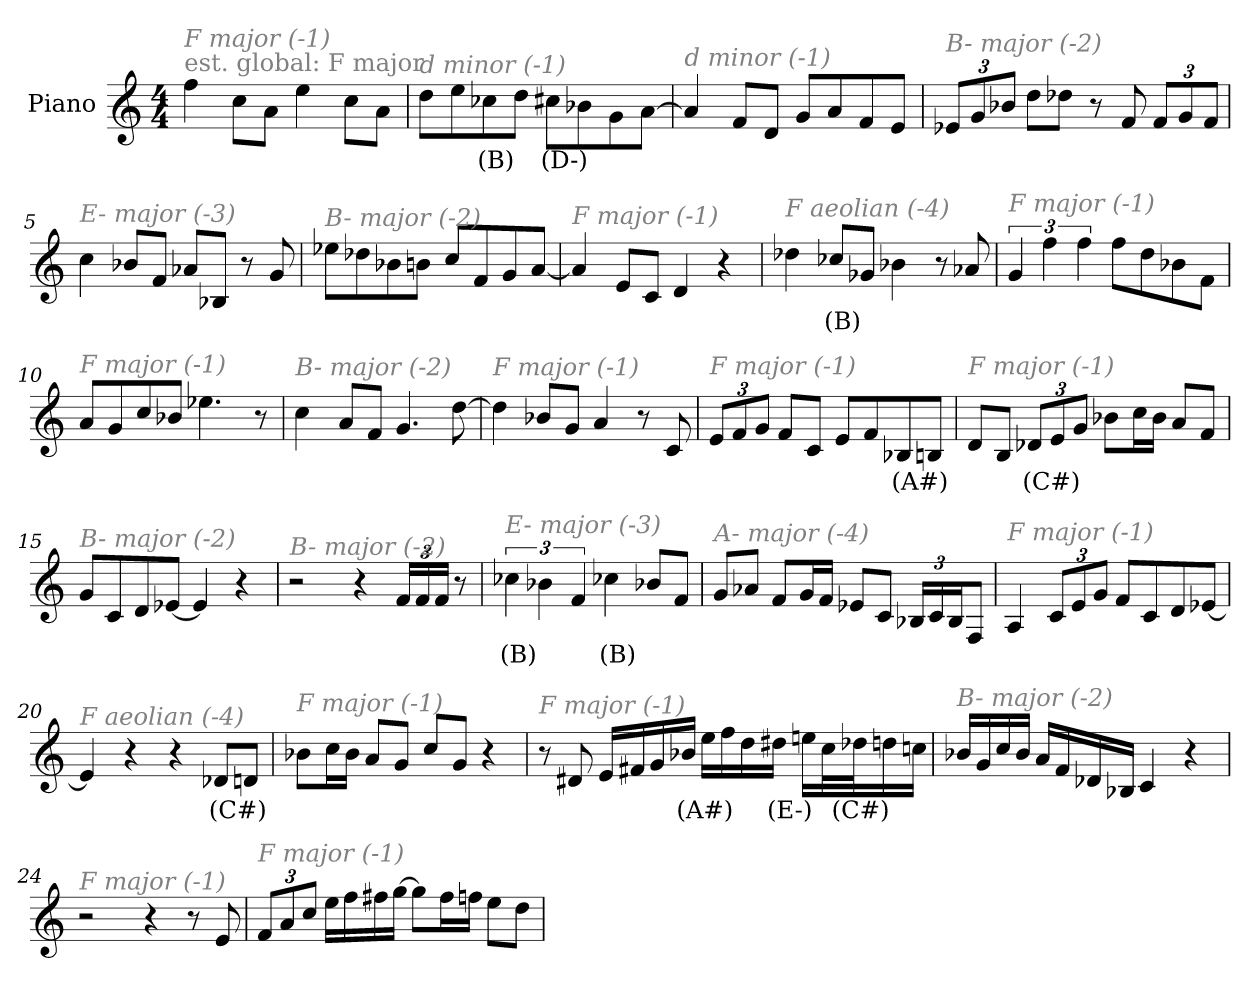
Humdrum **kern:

**kern	**text
*part1	*part1
*staff1	*staff1
*I"Piano	*
*I'Pno	*
*clefG2	*
*k[]	*
*M4/4	*
*MM165	*
=1	=1
!LO:TX:a:color=#808080:t=est. global&colon; F major	!
!LO:TX:i:color=#808080:t=F major (-1)	!
4ff\	.
8cc\L	.
8a\J	.
4ee\	.
8cc\L	.
8a\J	.
=2	=2
!LO:TX:i:color=#808080:t=d minor (-1)	!
8dd\L	.
8ee\	.
8cc-Xi\	(B)
8dd\J	.
8cc#Xi\L	(D-)
8b-X\	.
8g\	.
[8a\J	.
=3	=3
!LO:TX:i:color=#808080:t=d minor (-1)	!
4a/]	.
8f/L	.
8d/J	.
8g/L	.
8a/	.
8f/	.
8e/J	.
=4	=4
*Xbrackettup	*
!LO:TX:i:color=#808080:t=B- major (-2)	!
12e-X/L	.
12g/	.
12b-X/J	.
8dd\L	.
8dd-X\J	.
8r	.
8f/	.
12f/L	.
12g/	.
12f/J	.
!!LO:LB:g=z
=5	=5
!LO:TX:i:color=#808080:t=E- major (-3)	!
4cc\	.
8b-X/L	.
8f/J	.
8a-X/L	.
8B-X/J	.
8r	.
8g/	.
=6	=6
!LO:TX:i:color=#808080:t=B- major (-2)	!
8ee-X\L	.
8dd-X\	.
8b-X\	.
8bn\J	.
8cc/L	.
8f/	.
8g/	.
[8a/J	.
=7	=7
!LO:TX:i:color=#808080:t=F major (-1)	!
4a/]	.
8e/L	.
8c/J	.
4d/	.
4r	.
=8	=8
!LO:TX:i:color=#808080:t=F aeolian (-4)	!
4dd-X\	.
8cc-Xi/L	(B)
8g-X/J	.
4b-X\	.
8r	.
8a-X/	.
!!LO:LB:g=z
=9	=9
*brackettup	*
!LO:TX:i:color=#808080:t=F major (-1)	!
6g/	.
6ff\	.
6ff\	.
8ff\L	.
8dd\	.
8b-X\	.
8f\J	.
=10	=10
!LO:TX:i:color=#808080:t=F major (-1)	!
8a/L	.
8g/	.
8cc/	.
8b-X/J	.
4.ee-X\	.
8r	.
=11	=11
!LO:TX:i:color=#808080:t=B- major (-2)	!
4cc\	.
8a/L	.
8f/J	.
4.g/	.
[8dd\	.
=12	=12
!LO:TX:i:color=#808080:t=F major (-1)	!
4dd\]	.
8b-X/L	.
8g/J	.
4a/	.
8r	.
8c/	.
!!LO:LB:g=z
=13	=13
*Xbrackettup	*
!LO:TX:i:color=#808080:t=F major (-1)	!
12e/L	.
12f/	.
12g/J	.
8f/L	.
8c/J	.
8e/L	.
8f/	.
8B-Xi/	(A#)
8B/J	.
=14	=14
!LO:TX:i:color=#808080:t=F major (-1)	!
8d/L	.
8B/J	.
12d-Xi/L	(C#)
12e/	.
12g/J	.
8b-X\L	.
16cc\L	.
16b-\JJ	.
8a/L	.
8f/J	.
=15	=15
!LO:TX:i:color=#808080:t=B- major (-2)	!
8g/L	.
8c/	.
8d/	.
[8e-X/J	.
4e-/]	.
4r	.
=16	=16
!LO:TX:i:color=#808080:t=B- major (-2)	!
2r	.
4r	.
24f/LL	.
24f/	.
24f/JJ	.
8r	.
!!LO:LB:g=z
=17	=17
*brackettup	*
!LO:TX:i:color=#808080:t=E- major (-3)	!
6cc-Xi\	(B)
6b-X\	.
6f/	.
4cc-Xi\	(B)
8b-X/L	.
8f/J	.
=18	=18
!LO:TX:i:color=#808080:t=A- major (-4)	!
8g/L	.
8a-X/J	.
8f/L	.
16g/L	.
16f/JJ	.
8e-X/L	.
8c/J	.
*Xbrackettup	*
24B-X/LL	.
24c/	.
24B-/J	.
8F/J	.
=19	=19
!LO:TX:i:color=#808080:t=F major (-1)	!
4A/	.
12c/L	.
12e/	.
12g/J	.
8f/L	.
8c/	.
8d/	.
[8e-X/J	.
=20	=20
!LO:TX:i:color=#808080:t=F aeolian (-4)	!
4e-/]	.
4r	.
4r	.
8d-Xi/L	(C#)
8d/J	.
!!LO:LB:g=z
=21	=21
!LO:TX:i:color=#808080:t=F major (-1)	!
8b-X\L	.
16cc\L	.
16b-\JJ	.
8a/L	.
8g/J	.
8cc/L	.
8g/J	.
4r	.
=22	=22
!LO:TX:i:color=#808080:t=F major (-1)	!
8r	.
8d#X/	.
16e/LL	.
16f#X/	.
16g/	.
16b-Xi/JJ	(A#)
16ee\LL	.
16ff\	.
16dd\	.
16dd#Xi\JJ	(E-)
16een\LL	.
32cc\L	.
32dd-Xi\J	(C#)
16dd\	.
16ccn\JJ	.
=23	=23
!LO:TX:i:color=#808080:t=B- major (-2)	!
16b-X/LL	.
16g/	.
16cc/	.
16b-/JJ	.
16a/LL	.
16f/	.
16d-X/	.
16B-X/JJ	.
4c/	.
4r	.
!!LO:LB:g=z
=24	=24
!LO:TX:i:color=#808080:t=F major (-1)	!
2r	.
4r	.
8r	.
8e/	.
=25	=25
!LO:TX:i:color=#808080:t=F major (-1)	!
12f/L	.
12a/	.
12cc/J	.
16ee\LL	.
16ff\	.
16ff#X\	.
[16gg\JJ	.
8gg\L]	.
16ff#\L	.
16ffn\JJ	.
8ee\L	.
8dd\J	.
=	=
*-	*-
